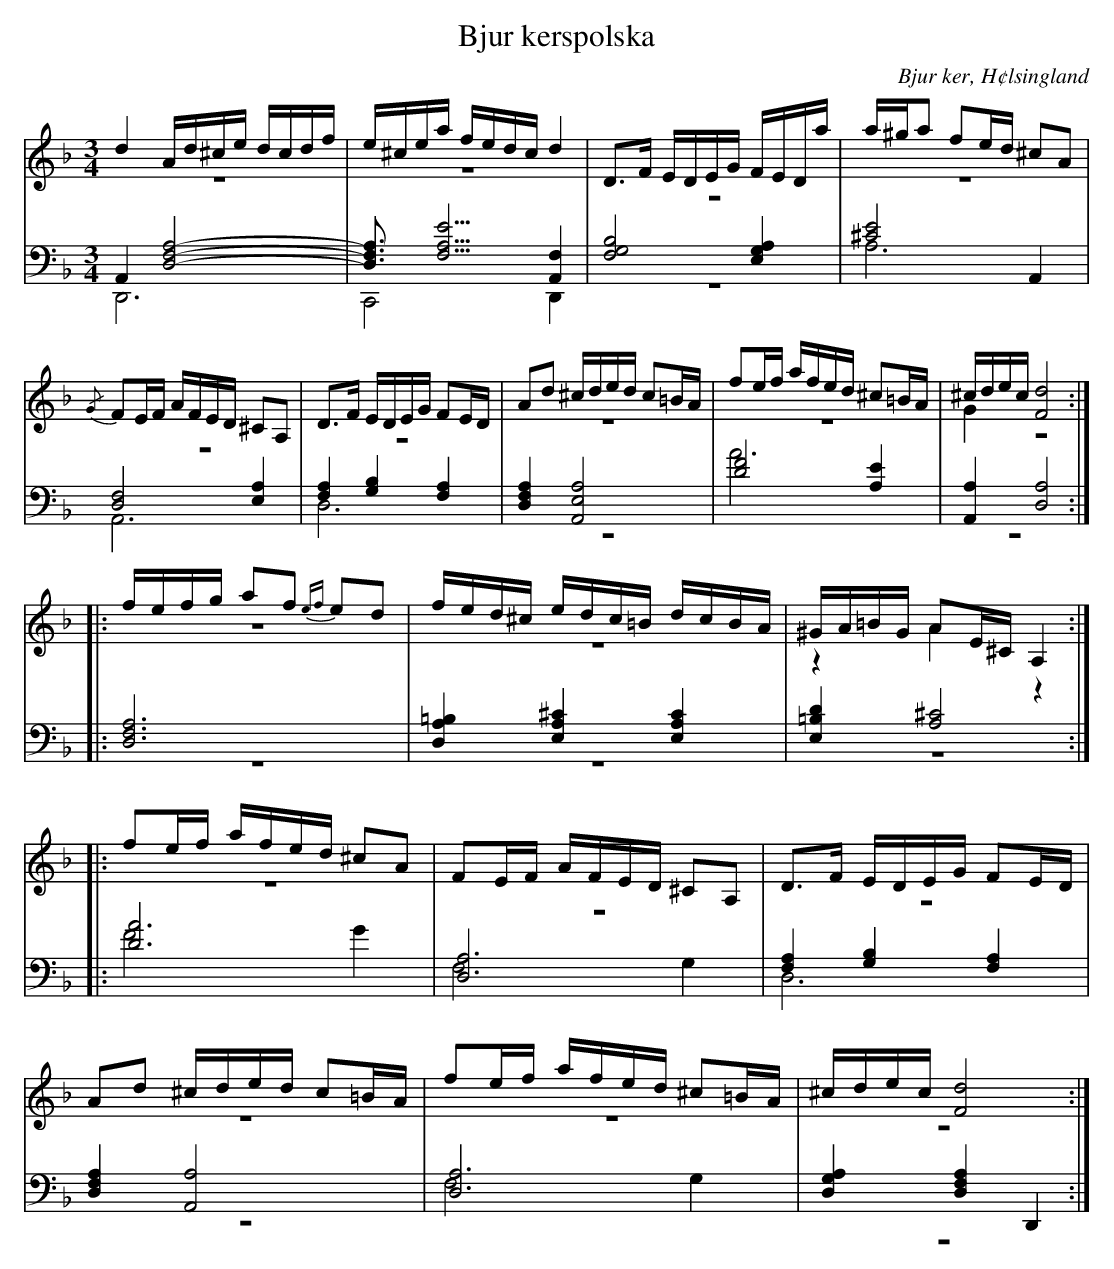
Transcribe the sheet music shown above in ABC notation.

X:1
T: Bjur kerspolska
O: Bjur ker, H¢lsingland
M: 3/4
L: 1/16
K: Dm
V:1
V:2 merge
V:3
V:4 merge
V:1
d4 Ad^ce dcdf |e^cea fedc d4|D2>F2 EDEG FEDa|a^ga2 f2ed ^c2A2|
{/G}F2EF AFED ^C2A,2|D2>F2 EDEG F2ED|A2d2 ^cded c2=BA|f2ef afed ^c2=BA|^cdec [F8d8]:|
|:fefg a2f2 {ef}e2d2 |fed^c edc=B dcBA|^GA=BG A2E^C A,4:|
|:f2ef afed ^c2A2|F2EF AFED ^C2A,2|D2>F2 EDEG F2ED|
A2d2 ^cded c2=BA|f2ef afed ^c2=BA|^cdec [F8d8]:|
V:2
z12|z12|z12|z12|
z12|z12|z12|z12|G4 z8:|
|:z12|z12|z4 A4 z4:|
|:z12|z12|z12|
z12|z12|z12:|
V:3 clef=bass
A,,4 [D,8F,8A,8]-|[D,3F,3A,3] [F,5A,5E5] [F,4A,,4]|[B,8F,8G,8] [E,4G,4A,4]|[^C8E8] A,,4|
[D,8F,8] [E,4A,4]|[F,4A,4] [G,4B,4] [F,4A,4]|[D,4F,4A,4] [A,,8E,8A,8]|[D8F8] [A,4E4]|[A,,4A,4] [D,8A,8]:|
|:[D,12F,12A,12]|[D,4A,4=B,4] [E,4A,4^C4] [E,4A,4C4]|[E,4=B,4D4] [A,8^C8]:|
|:[D12A12]|[D,12A,12]|[F,4A,4] [G,4B,4] [F,4A,4]|
[D,4F,4A,4] [A,,8A,8]|[D,12A,12]|[D,4G,4A,4] [D,4F,4A,4] D,,4:|
V:4 clef=bass
D,,12|C,,8 D,,4|z12|A,12|
A,,12|D,12|z12|A12|z12:|
|:z12|z12|z12:|
|:F8 G4|F,8 G,4|D,12|
z12|F,8 G,4|z12:|
